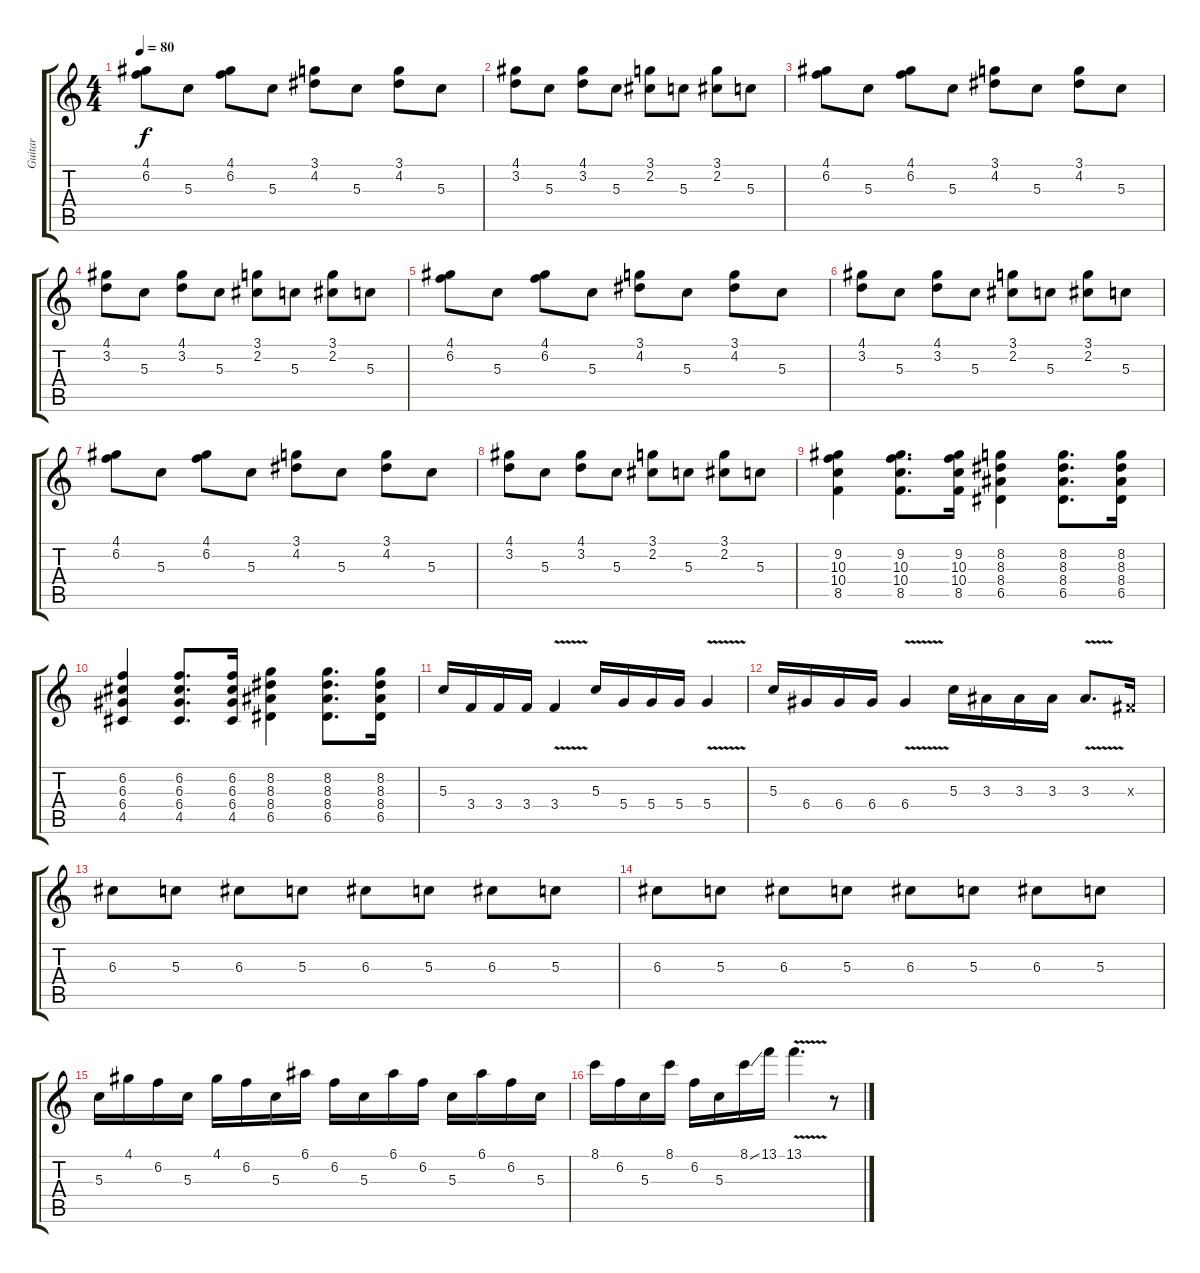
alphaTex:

\track ("Guitar" "Guitar") {instrument electricguitarjazz}
\staff {score tabs}
\tuning (E4 B3 G3 D3 A2 E2) {hide}
\ts (4 4)
\tempo 80
\clef g2
\ks c
(4.1 6.2).8{dy f} 5.3.8 (4.1 6.2).8 5.3.8 (3.1 4.2).8 5.3.8 (3.1 4.2).8 5.3.8 |
(4.1 3.2).8 5.3.8 (4.1 3.2).8 5.3.8 (3.1 2.2).8 5.3.8 (3.1 2.2).8 5.3.8 |
(4.1 6.2).8 5.3.8 (4.1 6.2).8 5.3.8 (3.1 4.2).8 5.3.8 (3.1 4.2).8 5.3.8 |
(4.1 3.2).8 5.3.8 (4.1 3.2).8 5.3.8 (3.1 2.2).8 5.3.8 (3.1 2.2).8 5.3.8 |
(4.1 6.2).8 5.3.8 (4.1 6.2).8 5.3.8 (3.1 4.2).8 5.3.8 (3.1 4.2).8 5.3.8 |
(4.1 3.2).8 5.3.8 (4.1 3.2).8 5.3.8 (3.1 2.2).8 5.3.8 (3.1 2.2).8 5.3.8 |
(4.1 6.2).8 5.3.8 (4.1 6.2).8 5.3.8 (3.1 4.2).8 5.3.8 (3.1 4.2).8 5.3.8 |
(4.1 3.2).8 5.3.8 (4.1 3.2).8 5.3.8 (3.1 2.2).8 5.3.8 (3.1 2.2).8 5.3.8 |
(9.2 10.3 10.4 8.5).4 (9.2 10.3 10.4 8.5).8{d} (9.2 10.3 10.4 8.5).16 (8.2 8.3 8.4 6.5).4 (8.2 8.3 8.4 6.5).8{d} (8.2 8.3 8.4 6.5).16 |
(6.2 6.3 6.4 4.5).4 (6.2 6.3 6.4 4.5).8{d} (6.2 6.3 6.4 4.5).16 (8.2 8.3 8.4 6.5).4 (8.2 8.3 8.4 6.5).8{d} (8.2 8.3 8.4 6.5).16 |
5.3.16 3.4.16 3.4.16 3.4.16 3.4{v}.4 5.3.16 5.4.16 5.4.16 5.4.16 5.4{v}.4 |
5.3.16 6.4.16 6.4.16 6.4.16 6.4{v}.4 5.3.16 3.3.16 3.3.16 3.3.16 3.3{v}.8{d} -1.3{x}.16 |
6.3.8 5.3.8 6.3.8 5.3.8 6.3.8 5.3.8 6.3.8 5.3.8 |
6.3.8 5.3.8 6.3.8 5.3.8 6.3.8 5.3.8 6.3.8 5.3.8 |
5.3.16 4.1.16 6.2.16 5.3.16 4.1.16 6.2.16 5.3.16 6.1.16 6.2.16 5.3.16 6.1.16 6.2.16 5.3.16 6.1.16 6.2.16 5.3.16 |
8.1.16 6.2.16 5.3.16 8.1.16 6.2.16 5.3.16 8.1{ss}.16 13.1.16 13.1{v}.4{d} r.8
